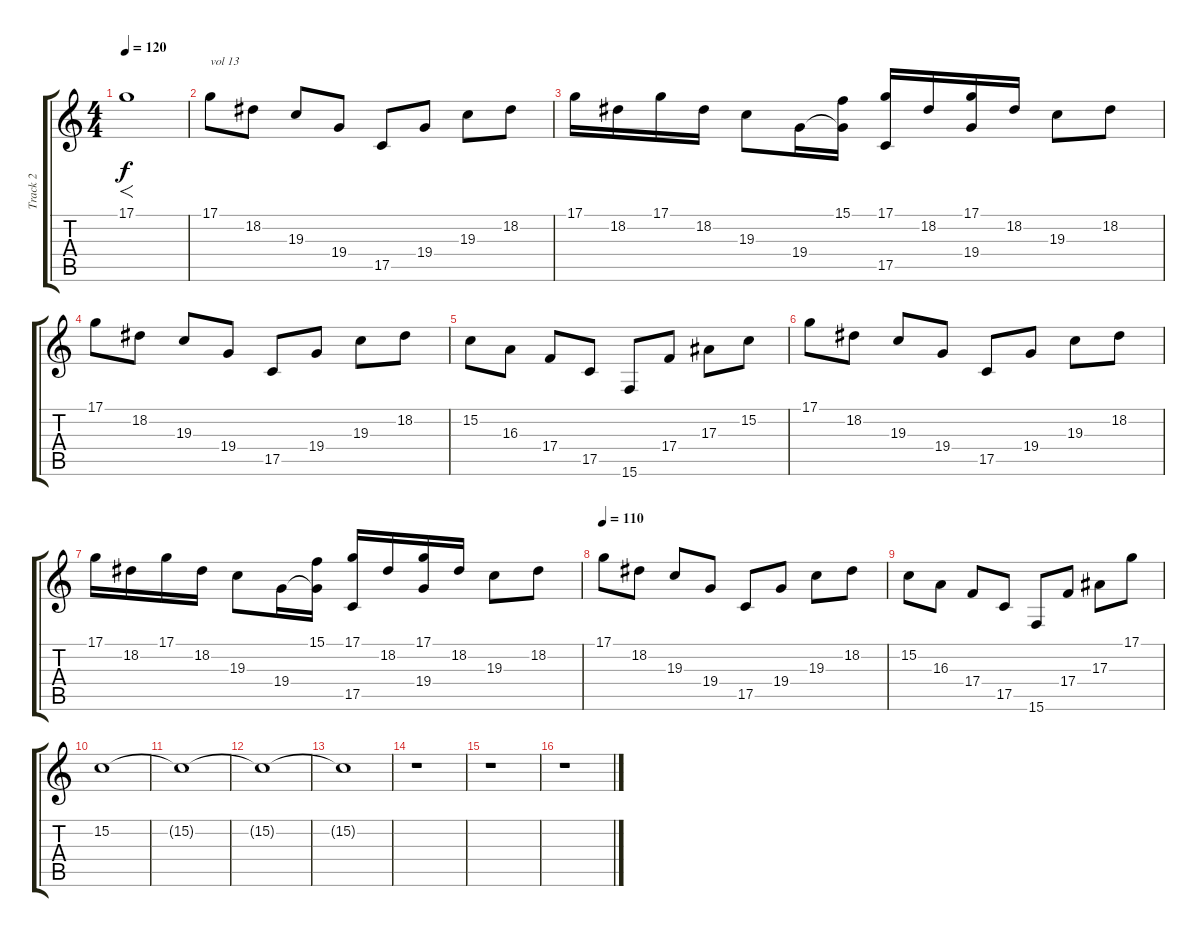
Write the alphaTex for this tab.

\track ("Track 2" "Track 2") {instrument stringensemble1}
\staff {score tabs}
\tuning (D4 A3 F3 C3 G2 D2) {hide}
\ts (4 4)
\tempo 120
\clef g2
\ks c
17.1.1{f dy f} |
17.1.8{txt "vol 13" volume 13} 18.2.8 19.3.8 19.4.8 17.5.8 19.4.8 19.3.8 18.2.8 |
17.1.16 18.2.16 17.1.16 18.2.16 19.3.8 19.4.16 (15.1 19.4{t}).16 (17.1 17.5).16 18.2.16 (17.1 19.4).16 18.2.16 19.3.8 18.2.8 |
17.1.8 18.2.8 19.3.8 19.4.8 17.5.8 19.4.8 19.3.8 18.2.8 |
15.2.8 16.3.8 17.4.8 17.5.8 15.6.8 17.4.8 17.3.8 15.2.8 |
17.1.8 18.2.8 19.3.8 19.4.8 17.5.8 19.4.8 19.3.8 18.2.8 |
17.1.16 18.2.16 17.1.16 18.2.16 19.3.8 19.4.16 (15.1 19.4{t}).16 (17.1 17.5).16 18.2.16 (17.1 19.4).16 18.2.16 19.3.8 18.2.8 |
\tempo 110
17.1.8 18.2.8 19.3.8 19.4.8 17.5.8 19.4.8 19.3.8 18.2.8 |
15.2.8 16.3.8 17.4.8 17.5.8 15.6.8 17.4.8 17.3.8 17.1.8 |
15.2.1{volume 0} |
15.2{t}.1 |
15.2{t}.1 |
15.2{t}.1 |
r.1 |
r.1 |
r.1
